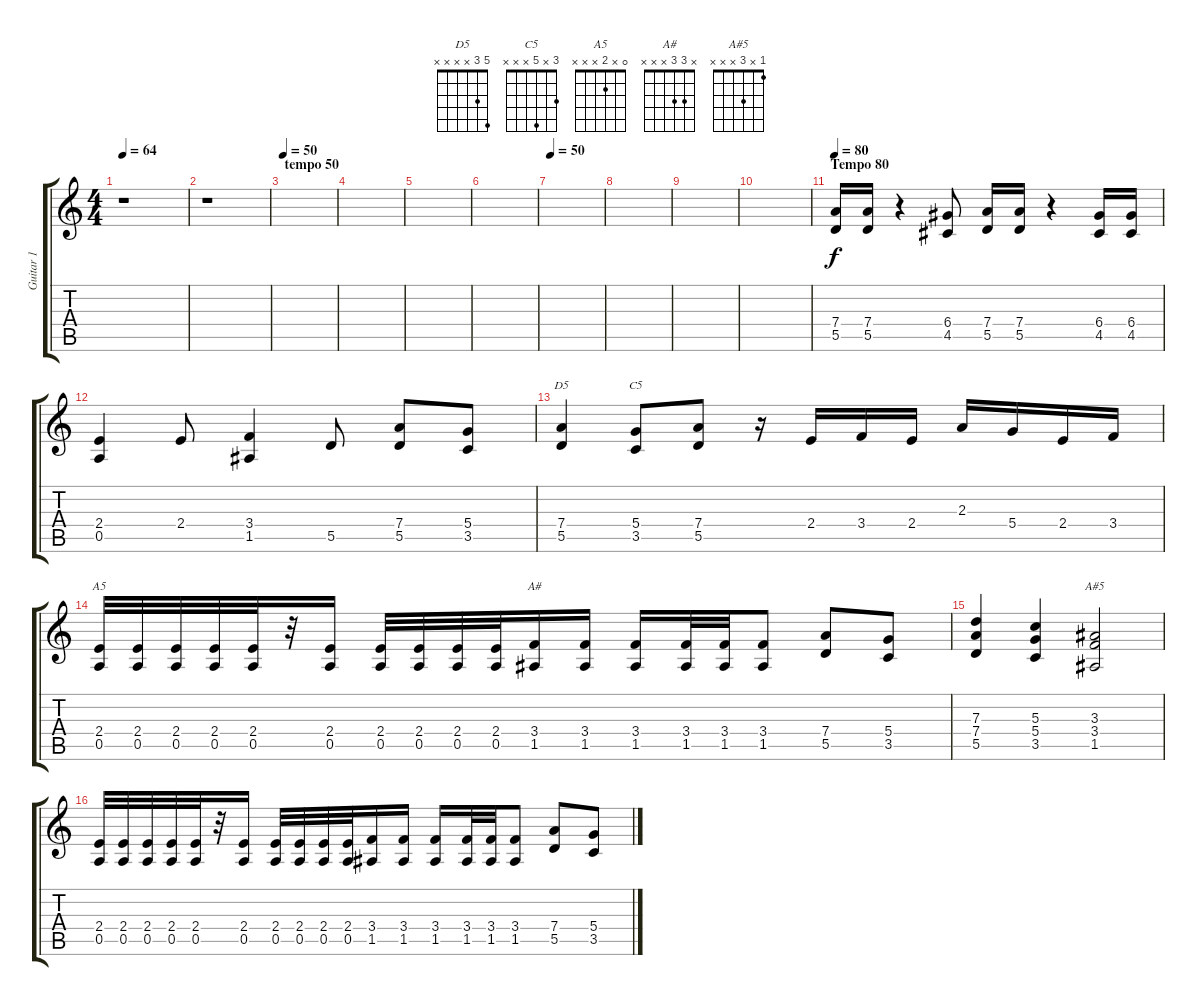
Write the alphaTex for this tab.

\track ("Guitar 1" "Guitar 1") {instrument distortionguitar}
\staff {score tabs}
\tuning (E4 B3 G3 D3 A2 E2) {hide}
\chord ("D5" 5 3 x x x x)
\chord ("C5" 3 x 5 x x x)
\chord ("A5" 0 x 2 x x x)
\chord ("A#" x 3 3 x x x)
\chord ("A#5" 1 x 3 x x x)
\ts (4 4)
\tempo 64
\clef g2
\ks c
r.1{dy f} |
r.1 |
\section ("" "tempo 50")
\tempo 50
|
|
|
|
\tempo 50
|
|
|
|
\section ("" "Tempo 80")
\tempo 80
(7.4 5.5).16 (7.4 5.5).16 r.4 (6.4 4.5).8 (7.4 5.5).16 (7.4 5.5).16 r.4 (6.4 4.5).16 (6.4 4.5).16 |
(2.4 0.5).4 2.4.8 (3.4 1.5).4 5.5.8 (7.4 5.5).8 (5.4 3.5).8 |
(7.4 5.5).4{ch "D5"} (5.4 3.5).8{ch "C5"} (7.4 5.5).8 r.16 2.4.16 3.4.16 2.4.16 2.3.16 5.4.16 2.4.16 3.4.16 |
(2.4 0.5).32{ch "A5"} (2.4 0.5).32 (2.4 0.5).32 (2.4 0.5).32 (2.4 0.5).32 r.32 (2.4 0.5).16 (2.4 0.5).32 (2.4 0.5).32 (2.4 0.5).32 (2.4 0.5).32 (3.4 1.5).16{ch "A#"} (3.4 1.5).16 (3.4 1.5).16 (3.4 1.5).32 (3.4 1.5).32 (3.4 1.5).8 (7.4 5.5).8 (5.4 3.5).8 |
(7.3 7.4 5.5).4 (5.3 5.4 3.5).4 (3.3 3.4 1.5).2{ch "A#5"} |
(2.4 0.5).32 (2.4 0.5).32 (2.4 0.5).32 (2.4 0.5).32 (2.4 0.5).32 r.32 (2.4 0.5).16 (2.4 0.5).32 (2.4 0.5).32 (2.4 0.5).32 (2.4 0.5).32 (3.4 1.5).16 (3.4 1.5).16 (3.4 1.5).16 (3.4 1.5).32 (3.4 1.5).32 (3.4 1.5).8 (7.4 5.5).8 (5.4 3.5).8
